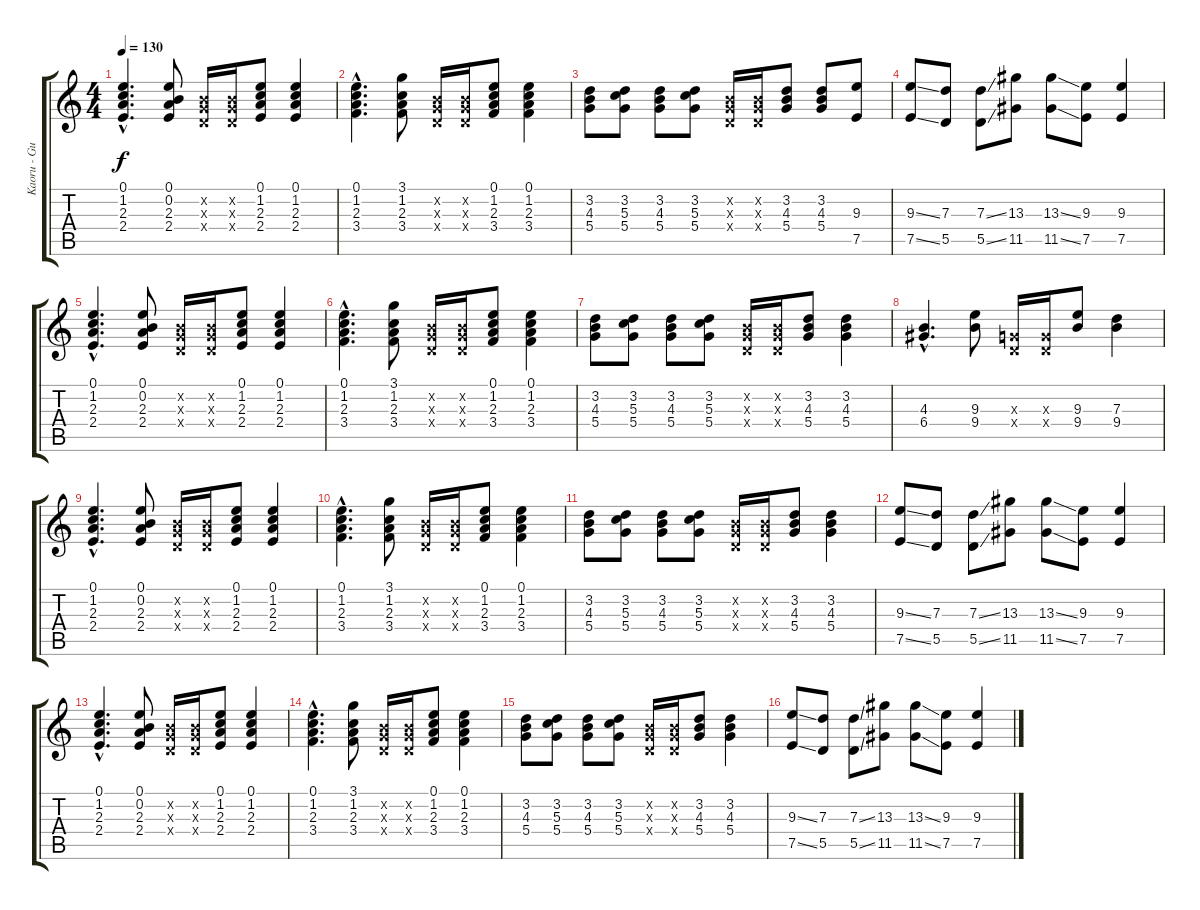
\track ("Kaoru - Guitar 1" "Kaoru - Gu") {instrument overdrivenguitar}
\staff {score tabs}
\tuning (E4 B3 G3 D3 A2 E2) {hide}
\ts (4 4)
\tempo 130
\clef g2
\ks c
(0.1{hac} 1.2{hac} 2.3{hac} 2.4{hac}).4{d dy f} (0.1 0.2 2.3 2.4).8 (0.2{x} 0.3{x} 0.4{x}).16 (0.2{x} 0.3{x} 0.4{x}).16 (0.1 1.2 2.3 2.4).8 (0.1 1.2 2.3 2.4).4 |
(0.1{hac} 1.2{hac} 2.3{hac} 3.4{hac}).4{d} (3.1 1.2 2.3 3.4).8 (0.2{x} 0.3{x} 0.4{x}).16 (0.2{x} 0.3{x} 0.4{x}).16 (0.1 1.2 2.3 3.4).8 (0.1 1.2 2.3 3.4).4 |
(3.2 4.3 5.4).8 (3.2 5.3 5.4).8 (3.2 4.3 5.4).8 (3.2 5.3 5.4).8 (0.2{x} 0.3{x} 0.4{x}).16 (0.2{x} 0.3{x} 0.4{x}).16 (3.2 4.3 5.4).8 (3.2 4.3 5.4).8 (9.3 7.5).8 |
(9.3{ss} 7.5{ss}).8 (7.3 5.5).8 (7.3{ss} 5.5{ss}).8 (13.3 11.5).8 (13.3{ss} 11.5{ss}).8 (9.3 7.5).8 (9.3 7.5).4 |
(0.1{hac} 1.2{hac} 2.3{hac} 2.4{hac}).4{d} (0.1 0.2 2.3 2.4).8 (0.2{x} 0.3{x} 0.4{x}).16 (0.2{x} 0.3{x} 0.4{x}).16 (0.1 1.2 2.3 2.4).8 (0.1 1.2 2.3 2.4).4 |
(0.1{hac} 1.2{hac} 2.3{hac} 3.4{hac}).4{d} (3.1 1.2 2.3 3.4).8 (0.2{x} 0.3{x} 0.4{x}).16 (0.2{x} 0.3{x} 0.4{x}).16 (0.1 1.2 2.3 3.4).8 (0.1 1.2 2.3 3.4).4 |
(3.2 4.3 5.4).8 (3.2 5.3 5.4).8 (3.2 4.3 5.4).8 (3.2 5.3 5.4).8 (0.2{x} 0.3{x} 0.4{x}).16 (0.2{x} 0.3{x} 0.4{x}).16 (3.2 4.3 5.4).8 (3.2 4.3 5.4).4 |
(4.3{hac} 6.4{hac}).4{d} (9.3 9.4).8 (0.3{x} 0.4{x}).16 (0.3{x} 0.4{x}).16 (9.3 9.4).8 (7.3 9.4).4 |
(0.1{hac} 1.2{hac} 2.3{hac} 2.4{hac}).4{d} (0.1 0.2 2.3 2.4).8 (0.2{x} 0.3{x} 0.4{x}).16 (0.2{x} 0.3{x} 0.4{x}).16 (0.1 1.2 2.3 2.4).8 (0.1 1.2 2.3 2.4).4 |
(0.1{hac} 1.2{hac} 2.3{hac} 3.4{hac}).4{d} (3.1 1.2 2.3 3.4).8 (0.2{x} 0.3{x} 0.4{x}).16 (0.2{x} 0.3{x} 0.4{x}).16 (0.1 1.2 2.3 3.4).8 (0.1 1.2 2.3 3.4).4 |
(3.2 4.3 5.4).8 (3.2 5.3 5.4).8 (3.2 4.3 5.4).8 (3.2 5.3 5.4).8 (0.2{x} 0.3{x} 0.4{x}).16 (0.2{x} 0.3{x} 0.4{x}).16 (3.2 4.3 5.4).8 (3.2 4.3 5.4).4 |
(9.3{ss} 7.5{ss}).8 (7.3 5.5).8 (7.3{ss} 5.5{ss}).8 (13.3 11.5).8 (13.3{ss} 11.5{ss}).8 (9.3 7.5).8 (9.3 7.5).4 |
(0.1{hac} 1.2{hac} 2.3{hac} 2.4{hac}).4{d} (0.1 0.2 2.3 2.4).8 (0.2{x} 0.3{x} 0.4{x}).16 (0.2{x} 0.3{x} 0.4{x}).16 (0.1 1.2 2.3 2.4).8 (0.1 1.2 2.3 2.4).4 |
(0.1{hac} 1.2{hac} 2.3{hac} 3.4{hac}).4{d} (3.1 1.2 2.3 3.4).8 (0.2{x} 0.3{x} 0.4{x}).16 (0.2{x} 0.3{x} 0.4{x}).16 (0.1 1.2 2.3 3.4).8 (0.1 1.2 2.3 3.4).4 |
(3.2 4.3 5.4).8 (3.2 5.3 5.4).8 (3.2 4.3 5.4).8 (3.2 5.3 5.4).8 (0.2{x} 0.3{x} 0.4{x}).16 (0.2{x} 0.3{x} 0.4{x}).16 (3.2 4.3 5.4).8 (3.2 4.3 5.4).4 |
(9.3{ss} 7.5{ss}).8 (7.3 5.5).8 (7.3{ss} 5.5{ss}).8 (13.3 11.5).8 (13.3{ss} 11.5{ss}).8 (9.3 7.5).8 (9.3 7.5).4
